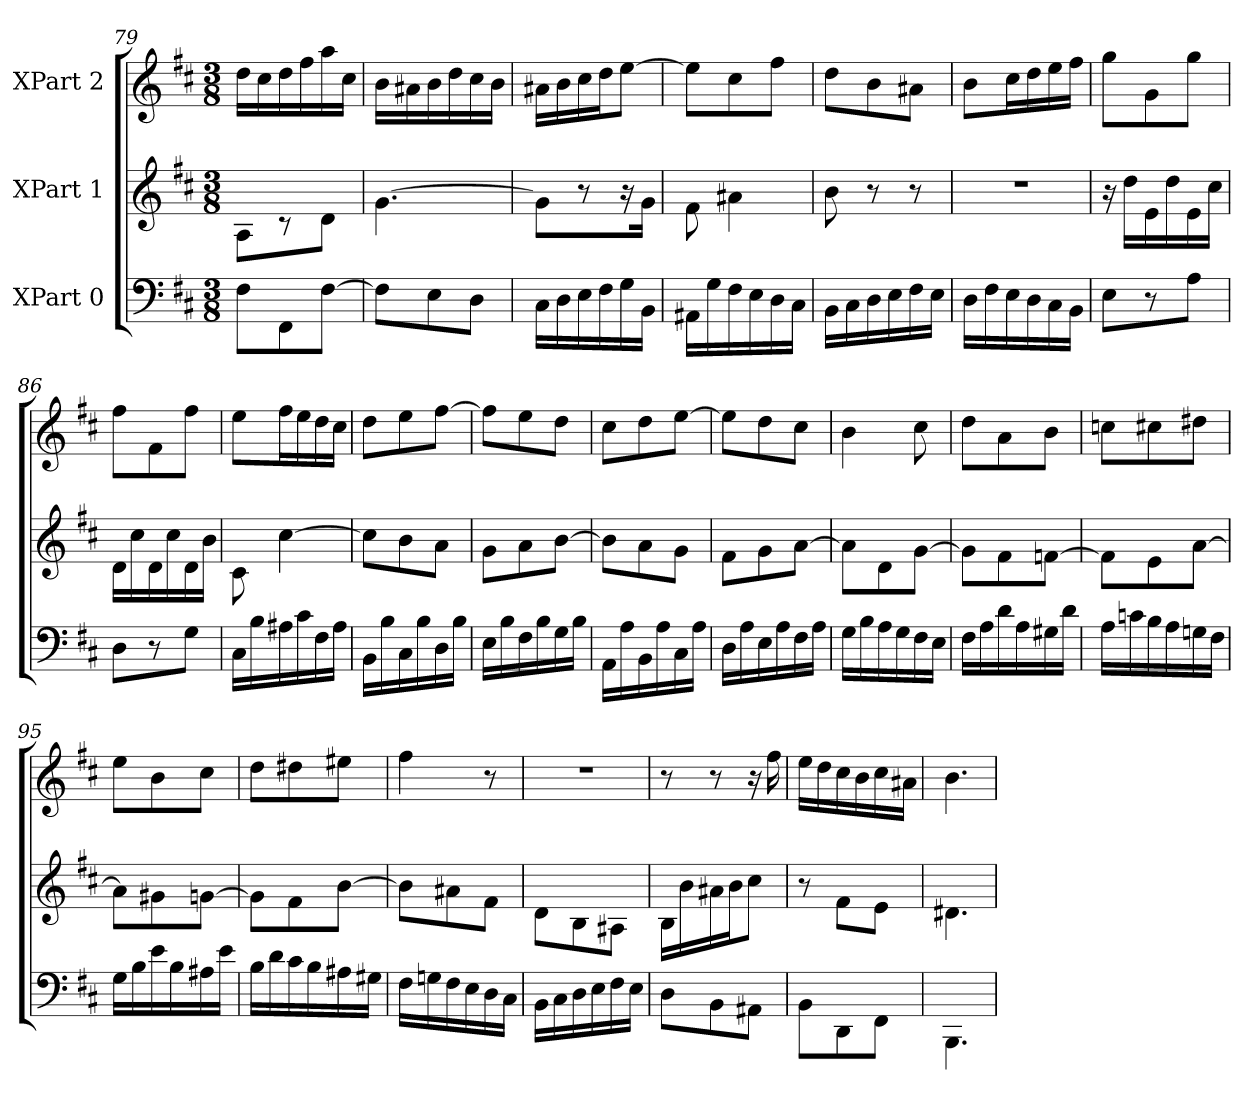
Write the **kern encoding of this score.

**kern	**kern	**kern
*part3	*part2	*part1
*staff3	*staff2	*staff1
*I"XPart 0	*I"XPart 1	*I"XPart 2
*clefF4	*clefG2	*clefG2
*k[f#c#]	*k[f#c#]	*k[f#c#]
*M3/8	*M3/8	*M3/8
=79	=79	=79
8F#\L	8A\L	16dd\L
.	.	16cc#\
8FF#\	8r	16dd\
.	.	16ff#\
[8F#\J	8d\J	16aa\
.	.	16cc#\J
=80	=80	=80
8F#\L]	[4.g\	16b\L
.	.	16a#X\
8E\	.	16b\
.	.	16dd\
8D\J	.	16cc#\
.	.	16b\J
=81	=81	=81
16C#\L	8g\L]	16a#X\L
16D\	.	16b\
16E\	8r	16cc#\
16F#\	.	16dd\
16G\	16r	[8ee\J
16BB\J	16g\J	.
=82	=82	=82
16AA#X\L	8f#\	8ee\L]
16G\	.	.
16F#\	4a#X\	8cc#\
16E\	.	.
16D\	.	8ff#\J
16C#\J	.	.
=83	=83	=83
16BB\L	8b\	8dd\L
16C#\	.	.
16D\	8r	8b\
16E\	.	.
16F#\	8r	8a#X\J
16E\J	.	.
=84	=84	=84
16D\L	4.r	8b\L
16F#\	.	.
16E\	.	16cc#\
16D\	.	16dd\
16C#\	.	16ee\
16BB\J	.	16ff#\J
=85	=85	=85
8E\L	16r	8gg\L
.	16dd\L	.
8r	16e\	8g\
.	16dd\	.
8A\J	16e\	8gg\J
.	16cc#\J	.
=86	=86	=86
8D\L	16d\L	8ff#\L
.	16cc#\	.
8r	16d\	8f#\
.	16cc#\	.
8G\J	16d\	8ff#\J
.	16b\J	.
=87	=87	=87
16C#\L	8c#\	8ee\L
16B\	.	.
16A#X\	[4cc#\	16ff#\
16c#\	.	16ee\
16F#\	.	16dd\
16A#\J	.	16cc#\J
=88	=88	=88
16BB\L	8cc#\L]	8dd\L
16B\	.	.
16C#\	8b\	8ee\
16B\	.	.
16D\	8a\J	[8ff#\J
16B\J	.	.
=89	=89	=89
16E\L	8g\L	8ff#\L]
16B\	.	.
16F#\	8a\	8ee\
16B\	.	.
16G\	[8b\J	8dd\J
16B\J	.	.
=90	=90	=90
16AA\L	8b\L]	8cc#\L
16A\	.	.
16BB\	8a\	8dd\
16A\	.	.
16C#\	8g\J	[8ee\J
16A\J	.	.
=91	=91	=91
16D\L	8f#\L	8ee\L]
16A\	.	.
16E\	8g\	8dd\
16A\	.	.
16F#\	[8a\J	8cc#\J
16A\J	.	.
=92	=92	=92
16G\L	8a\L]	4b\
16B\	.	.
16A\	8d\	.
16G\	.	.
16F#\	[8g\J	8cc#\
16E\J	.	.
=93	=93	=93
16F#\L	8g\L]	8dd\L
16A\	.	.
16d\	8f#\	8a\
16A\	.	.
16G#X\	[8fn\J	8b\J
16d\J	.	.
=94	=94	=94
16A\L	8fn\L]	8ccn\L
16cn\	.	.
16B\	8e\	8cc#X\
16A\	.	.
16Gn\	[8a\J	8dd#X\J
16F#\J	.	.
=95	=95	=95
16G\L	8a\L]	8ee\L
16B\	.	.
16e\	8g#X\	8b\
16B\	.	.
16A#X\	[8gn\J	8cc#\J
16e\J	.	.
=96	=96	=96
16B\L	8g\L]	8dd\L
16d\	.	.
16c#\	8f#\	8dd#X\
16B\	.	.
16A#X\	[8b\J	8ee#X\J
16G#X\J	.	.
=97	=97	=97
16F#\L	8b\L]	4ff#\
16Gn\	.	.
16F#\	8a#X\	.
16E\	.	.
16D\	8f#\J	8r
16C#\J	.	.
=98	=98	=98
16BB\L	8d\L	4.r
16C#\	.	.
16D\	8B\	.
16E\	.	.
16F#\	8A#X\J	.
16E\J	.	.
=99	=99	=99
8D\L	16B\L	8r
.	16b\	.
8BB\	16a#X\	8r
.	16b\	.
8AA#X\J	8cc#\J	16r
.	.	16ff#\
=100	=100	=100
8BB\L	8r	16ee\L
.	.	16dd\
8DD\	8f#\L	16cc#\
.	.	16b\
8FF#\J	8e\J	16cc#\
.	.	16a#X\J
=101	=101	=101
4.BBB\	4.d#X\	4.b\
=	=	=
*-	*-	*-
